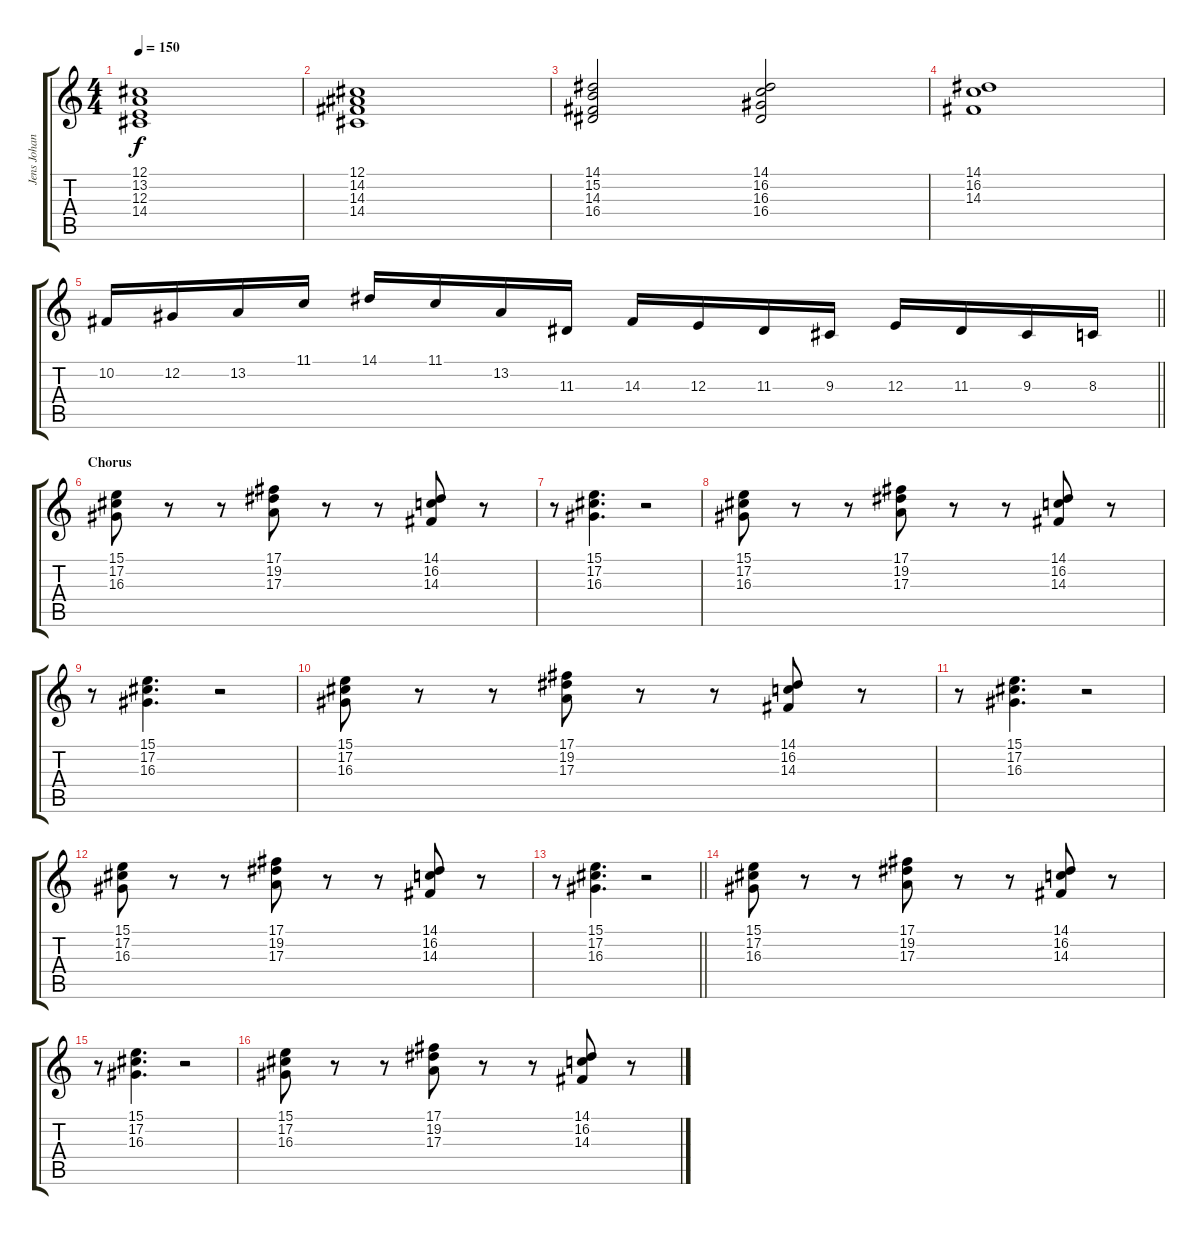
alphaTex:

\track ("Jens Johansson" "Jens Johan") {instrument stringensemble1}
\staff {score tabs}
\tuning (Db4 Ab3 E3 B2 Gb2 Db2) {hide}
\ts (4 4)
\tempo 150
\clef g2
\ks c
(12.1{t} 13.2{t} 12.3{t} 14.4{t}).1{dy f} |
(12.1 14.2 14.3 14.4).1 |
(14.1 15.2 14.3 16.4).2 (14.1 16.2 16.3 16.4).2 |
(14.1 16.2 14.3).1 |
\barLineRight lightlight
10.2.16 12.2.16 13.2.16 11.1.16 14.1.16 11.1.16 13.2.16 11.3.16 14.3.16 12.3.16 11.3.16 9.3.16 12.3.16 11.3.16 9.3.16 8.3.16 |
\section ("" "Chorus")
(15.1 17.2 16.3).8 r.8 r.8 (17.1 19.2 17.3).8 r.8 r.8 (14.1 16.2 14.3).8 r.8 |
r.8 (15.1 17.2 16.3).4{d} r.2 |
(15.1 17.2 16.3).8 r.8 r.8 (17.1 19.2 17.3).8 r.8 r.8 (14.1 16.2 14.3).8 r.8 |
r.8 (15.1 17.2 16.3).4{d} r.2 |
(15.1 17.2 16.3).8 r.8 r.8 (17.1 19.2 17.3).8 r.8 r.8 (14.1 16.2 14.3).8 r.8 |
r.8 (15.1 17.2 16.3).4{d} r.2 |
(15.1 17.2 16.3).8 r.8 r.8 (17.1 19.2 17.3).8 r.8 r.8 (14.1 16.2 14.3).8 r.8 |
\barLineRight lightlight
r.8 (15.1 17.2 16.3).4{d} r.2 |
(15.1 17.2 16.3).8 r.8 r.8 (17.1 19.2 17.3).8 r.8 r.8 (14.1 16.2 14.3).8 r.8 |
r.8 (15.1 17.2 16.3).4{d} r.2 |
(15.1 17.2 16.3).8 r.8 r.8 (17.1 19.2 17.3).8 r.8 r.8 (14.1 16.2 14.3).8 r.8
